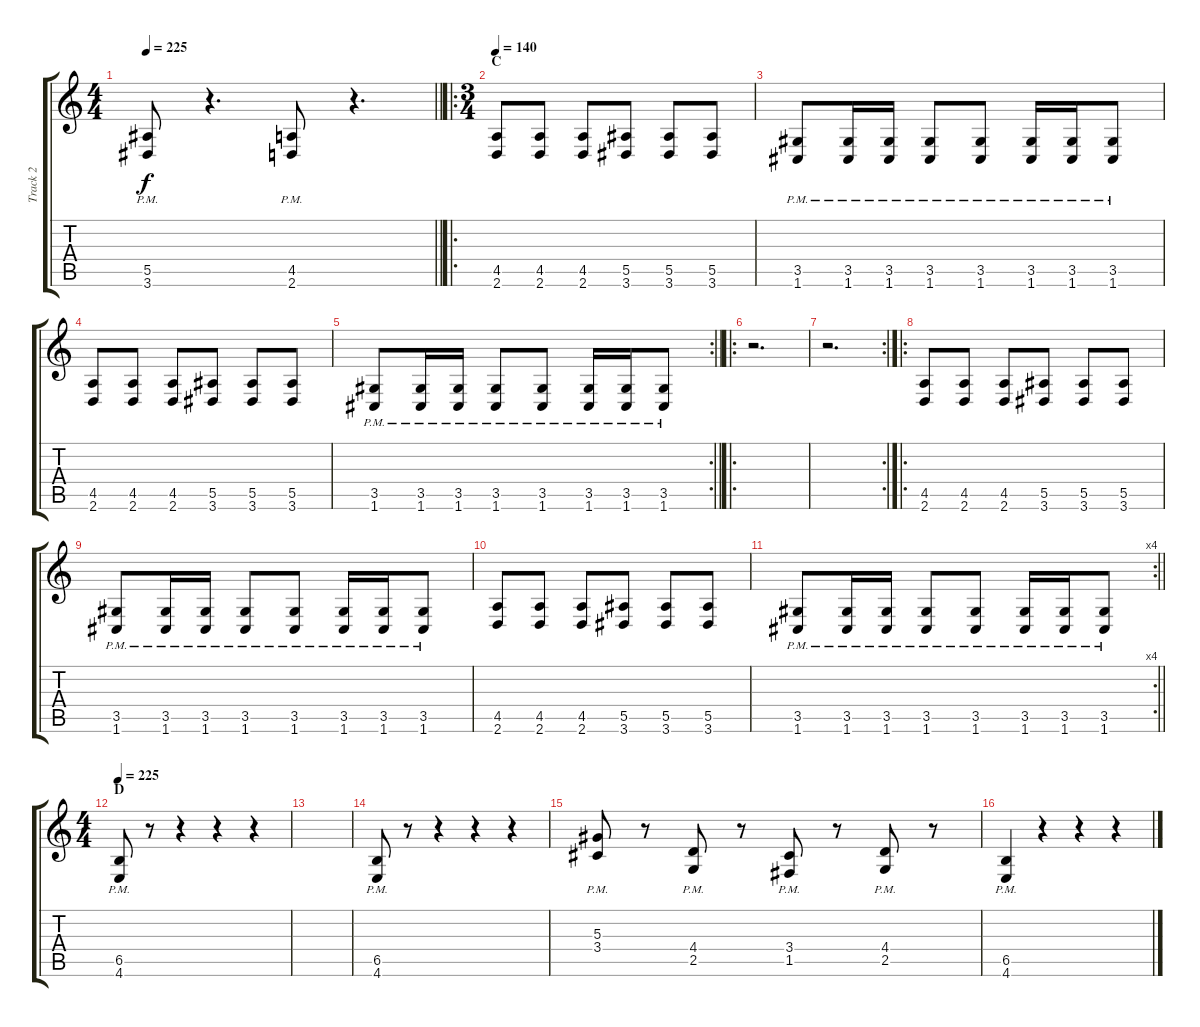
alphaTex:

\track ("Track 2" "Track 2") {instrument distortionguitar}
\staff {score tabs}
\tuning (C4 G3 Eb3 Bb2 F2 C2) {hide}
\ts (4 4)
\tempo 225
\clef g2
\barLineRight lightlight
\ks c
(5.5{pm} 3.6{pm}).8{dy f} r.4{d} (4.5{pm} 2.6{pm}).8 r.4{d} |
\ro
\ts (3 4)
\section ("" "C")
\tempo 140
(4.5 2.6).8 (4.5 2.6).8 (4.5 2.6).8 (5.5 3.6).8 (5.5 3.6).8 (5.5 3.6).8 |
(3.5{pm} 1.6{pm}).8 (3.5{pm} 1.6{pm}).16 (3.5{pm} 1.6{pm}).16 (3.5{pm} 1.6{pm}).8 (3.5{pm} 1.6{pm}).8 (3.5{pm} 1.6{pm}).16 (3.5{pm} 1.6{pm}).16 (3.5{pm} 1.6{pm}).8 |
(4.5 2.6).8 (4.5 2.6).8 (4.5 2.6).8 (5.5 3.6).8 (5.5 3.6).8 (5.5 3.6).8 |
\rc 2
\barLineRight lightlight
(3.5{pm} 1.6{pm}).8 (3.5{pm} 1.6{pm}).16 (3.5{pm} 1.6{pm}).16 (3.5{pm} 1.6{pm}).8 (3.5{pm} 1.6{pm}).8 (3.5{pm} 1.6{pm}).16 (3.5{pm} 1.6{pm}).16 (3.5{pm} 1.6{pm}).8 |
\ro
r.2{d} |
\rc 2
r.2{d} |
\ro
(4.5 2.6).8 (4.5 2.6).8 (4.5 2.6).8 (5.5 3.6).8 (5.5 3.6).8 (5.5 3.6).8 |
(3.5{pm} 1.6{pm}).8 (3.5{pm} 1.6{pm}).16 (3.5{pm} 1.6{pm}).16 (3.5{pm} 1.6{pm}).8 (3.5{pm} 1.6{pm}).8 (3.5{pm} 1.6{pm}).16 (3.5{pm} 1.6{pm}).16 (3.5{pm} 1.6{pm}).8 |
(4.5 2.6).8 (4.5 2.6).8 (4.5 2.6).8 (5.5 3.6).8 (5.5 3.6).8 (5.5 3.6).8 |
\rc 4
\barLineRight lightlight
(3.5{pm} 1.6{pm}).8 (3.5{pm} 1.6{pm}).16 (3.5{pm} 1.6{pm}).16 (3.5{pm} 1.6{pm}).8 (3.5{pm} 1.6{pm}).8 (3.5{pm} 1.6{pm}).16 (3.5{pm} 1.6{pm}).16 (3.5{pm} 1.6{pm}).8 |
\ts (4 4)
\section ("" "D")
\tempo 225
(6.5{pm} 4.6).8 r.8 r.4 r.4 r.4 |
|
(6.5{pm} 4.6).8 r.8 r.4 r.4 r.4 |
(5.3{pm} 3.4{pm}).8 r.8 (4.4{pm} 2.5{pm}).8 r.8 (3.4{pm} 1.5{pm}).8 r.8 (4.4{pm} 2.5{pm}).8 r.8 |
(6.5{pm} 4.6).4 r.4 r.4 r.4
